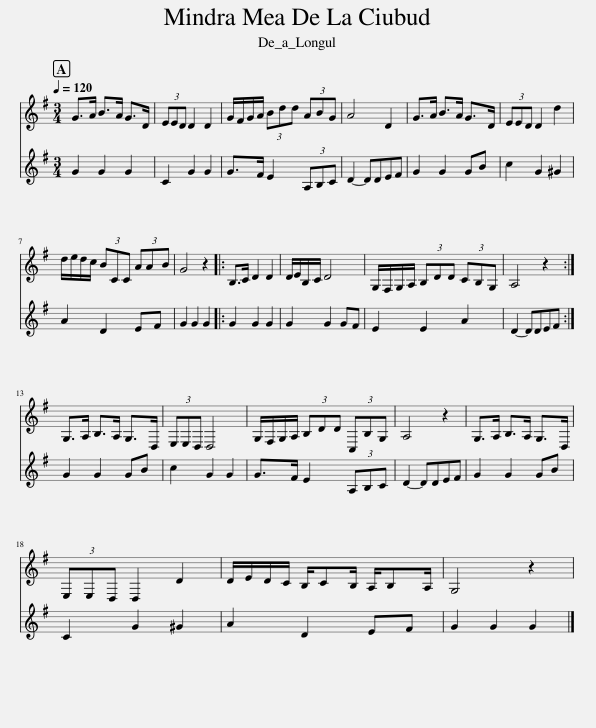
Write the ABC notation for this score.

X:1
%%score 1 2
L:1/8
Q:1/4=120
M:3/4
I:linebreak $
K:G
V:1 treble
V:2 treble
V:1
 G>A B>A G>D | (3EED D2 D2 | G/F/G/A/ (3Bdd (3ABG | A4 D2 | G>A B>A G>D | %5
 (3EED D2 d2 |$ d/e/d/c/ (3BCC (3AAB | G4 z2 |: B,>C D2 D2 | D/E/B,/C/ D4 | %10
 G,/F,/G,/A,/ (3B,DD (3CB,G, | A,4 z2 :|$ G,>A, B,>A, G,>D, | (3E,E,D, D,4 | G,/F,/G,/A,/ (3B,DD (3C,B,G, | %15
 A,4 z2 | G,>A, B,>A, G,>D, |$ (3E,E,D, D,2 D2 | D/E/D/C/ B,/CB,/ A,/B,A,/ | G,4 z2 | %20
V:2
 G2 G2 G2 | C2 G2 G2 | G>F E2 (3A,B,C | D2- DDEF | G2 G2 GB | %5
 c2 G2 ^G2 |$ A2 D2 EF | G2 G2 G2 |: G2 G2 G2 | G2 G2 GF | %10
 E2 E2 A2 | D2- DDEF :|$ G2 G2 GB | c2 G2 G2 | G>F E2 (3A,B,C | %15
 D2- DDEF | G2 G2 GB |$ C2 G2 ^G2 | A2 D2 EF | G2 G2 G2 | %20
